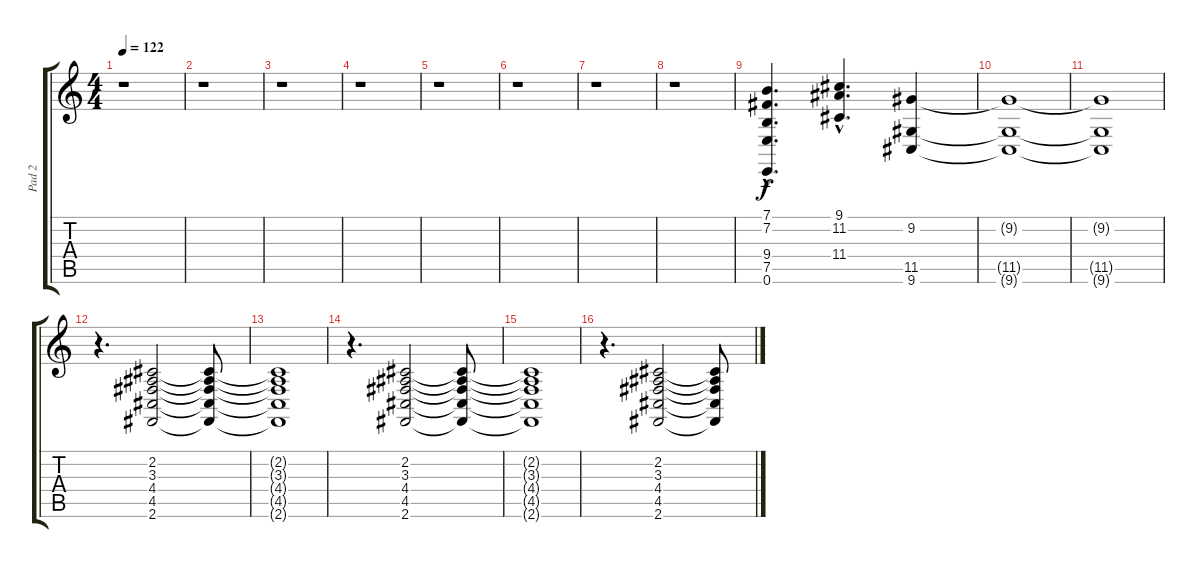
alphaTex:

\track ("Pad 2" "Pad 2") {instrument pad3polysynth}
\staff {score tabs}
\tuning (E4 B3 G3 D3 A2 E2) {hide}
\ts (4 4)
\tempo 122
\clef g2
\ks c
r.1{dy f instrument pad3polysynth} |
r.1 |
r.1 |
r.1 |
r.1 |
r.1 |
r.1 |
r.1 |
(7.1{hac} 7.2{hac} 9.4{hac} 7.5{hac} 0.6{hac}).4{d} (9.1 11.2{hac} 11.4).4{d} (9.2 11.5 9.6).4 |
(9.2{t} 11.5{t} 9.6{t}).1 |
(9.2{t} 11.5{t} 9.6{t}).1 |
r.4{d} (2.2 3.3 4.4 4.5 2.6).2 (2.2{t} 3.3{t} 4.4{t} 4.5{t} 2.6{t}).8 |
(2.2{t} 3.3{t} 4.4{t} 4.5{t} 2.6{t}).1 |
r.4{d} (2.2 3.3 4.4 4.5 2.6).2 (2.2{t} 3.3{t} 4.4{t} 4.5{t} 2.6{t}).8 |
(2.2{t} 3.3{t} 4.4{t} 4.5{t} 2.6{t}).1 |
r.4{d} (2.2 3.3 4.4 4.5 2.6).2 (2.2{t} 3.3{t} 4.4{t} 4.5{t} 2.6{t}).8
